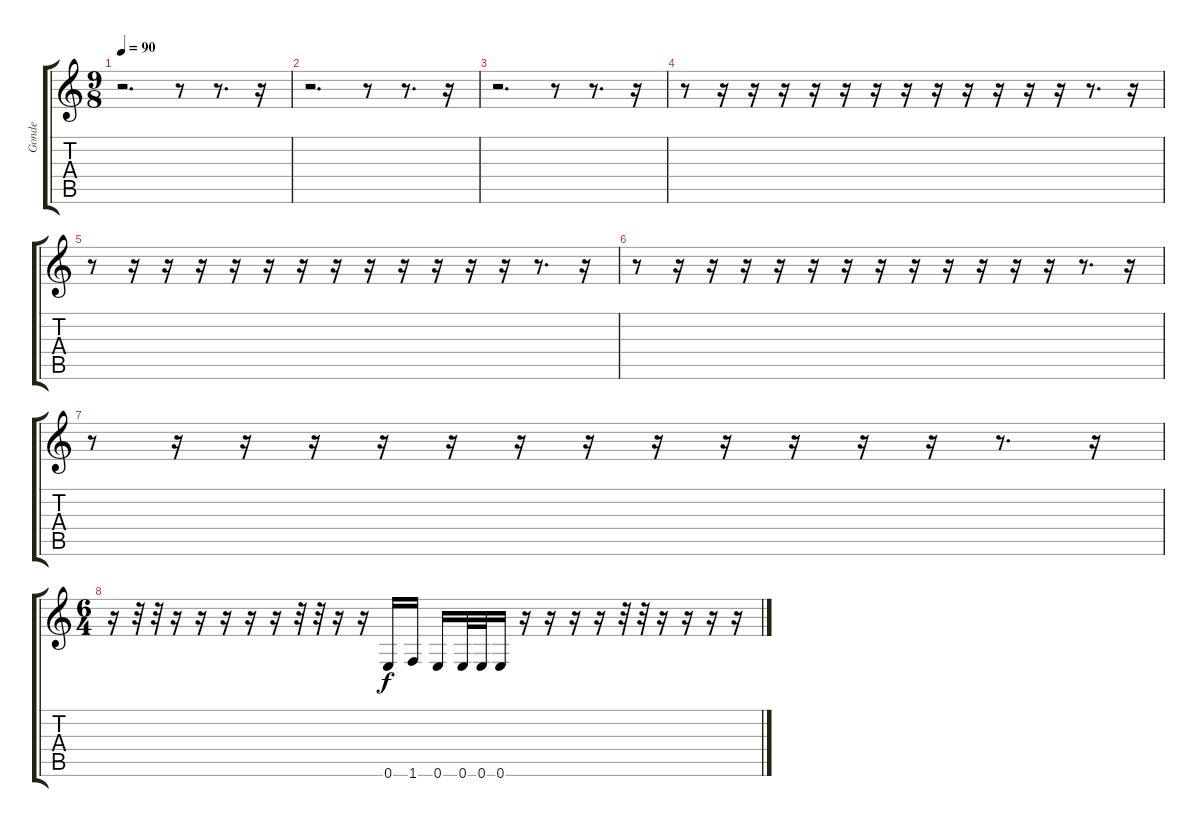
\track ("Gonde" "Gonde") {instrument acousticguitarnylon}
\staff {score tabs}
\tuning (E4 B3 G3 D3 A2 E2) {hide}
\ts (9 8)
\tempo 90
\clef g2
\ks c
r.2{d dy f} r.8 r.8{d} r.16 |
r.2{d} r.8 r.8{d} r.16 |
r.2{d} r.8 r.8{d} r.16 |
r.8 r.16 r.16 r.16 r.16 r.16 r.16 r.16 r.16 r.16 r.16 r.16 r.16 r.8{d} r.16 |
r.8 r.16 r.16 r.16 r.16 r.16 r.16 r.16 r.16 r.16 r.16 r.16 r.16 r.8{d} r.16 |
r.8 r.16 r.16 r.16 r.16 r.16 r.16 r.16 r.16 r.16 r.16 r.16 r.16 r.8{d} r.16 |
r.8 r.16 r.16 r.16 r.16 r.16 r.16 r.16 r.16 r.16 r.16 r.16 r.16 r.8{d} r.16 |
\ts (6 4)
r.16 r.32 r.32 r.16 r.16 r.16 r.16 r.16 r.32 r.32 r.16 r.16 0.6.16 1.6.16 0.6.16 0.6.32 0.6.32 0.6.16 r.16 r.16 r.16 r.16 r.32 r.32 r.16 r.16 r.16 r.16
